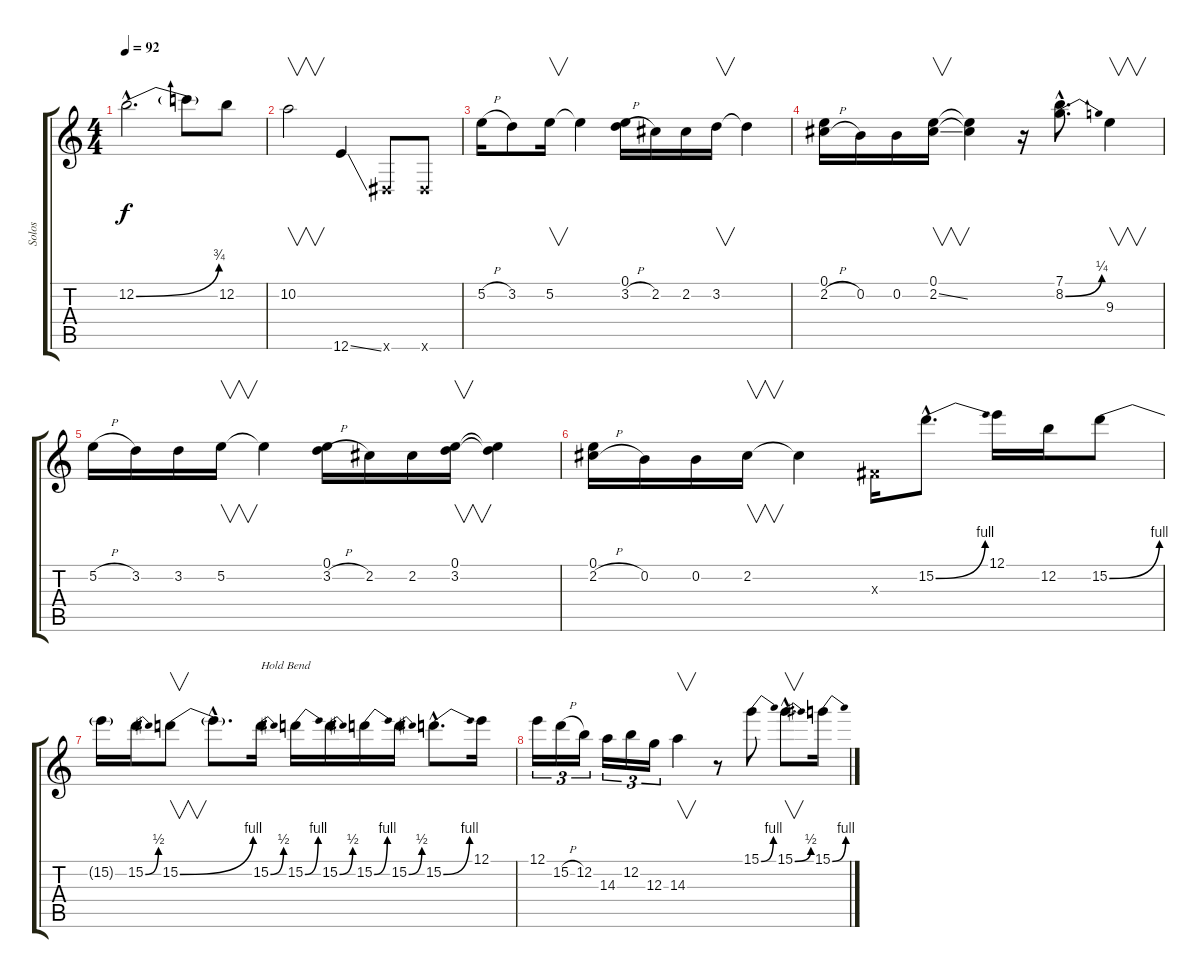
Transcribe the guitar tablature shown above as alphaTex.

\track ("Solos" "Solos") {instrument distortionguitar}
\staff {score tabs}
\tuning (E4 B3 G3 D3 A2 E2) {hide}
\ts (4 4)
\tempo 92
\clef g2
\ks c
12.2{be (bend 0 0 60 3) hac}.2{d dy f} 12.2{t}.8 12.2.8 |
10.2.2{v} 12.6{ss}.4 -1.6{x}.8 -1.6{x}.8 |
5.2{h}.16 3.2.8 5.2.16{v} 5.2{t}.4 (0.1 3.2{h}).16 2.2.16 2.2.16 3.2.16{v} 3.2{t}.4 |
(0.1 2.2{h}).16 0.2.16 0.2.16 (0.1 2.2{ss}).16{v} (0.1{t} 2.2{t}).4 r.16 (7.1{hac} 8.2{be (bend 0 0 60 1) hac}).8{d} 9.3.4{v} |
5.2{h}.16 3.2.16 3.2.16 5.2.16{v} 5.2{t}.4 (0.1 3.2{h}).16 2.2.16 2.2.16 (0.1 3.2).16{v} (0.1{t} 3.2{t}).4 |
(0.1 2.2{h}).16 0.2.16 0.2.16 2.2.16{v} 2.2{t}.4 -1.3{x}.16 15.2{be (bend 0 0 60 4) hac}.8{d} 12.1.16 12.2.16 15.2{be (bend 0 0 60 4)}.8 |
15.2{t}.16 15.2{be (bend 0 0 60 2)}.16 15.2{be (bend 0 0 60 4)}.8{v} 15.2{hac t}.8{d} 15.2{be (bend 0 0 60 2)}.16{txt "Hold Bend"} 15.2{be (bend 0 0 60 4)}.16 15.2{be (bend 0 0 60 2)}.16 15.2{be (bend 0 0 60 4)}.16 15.2{be (bend 0 0 60 2)}.16 15.2{be (bend 0 0 60 4) hac}.8{d} 12.1.16 |
12.1.16{tu (3 2)} 15.2{h}.16{tu (3 2)} 12.2.16{tu (3 2)} 14.3.16{tu (3 2)} 12.2.16{tu (3 2)} 12.3.16{tu (3 2)} 14.3.4{v} r.8 15.1{be (bend 0 0 60 4)}.8 15.1{be (bend 0 0 60 2) hac}.8{v d} 15.1{be (bend 0 0 60 4)}.16
